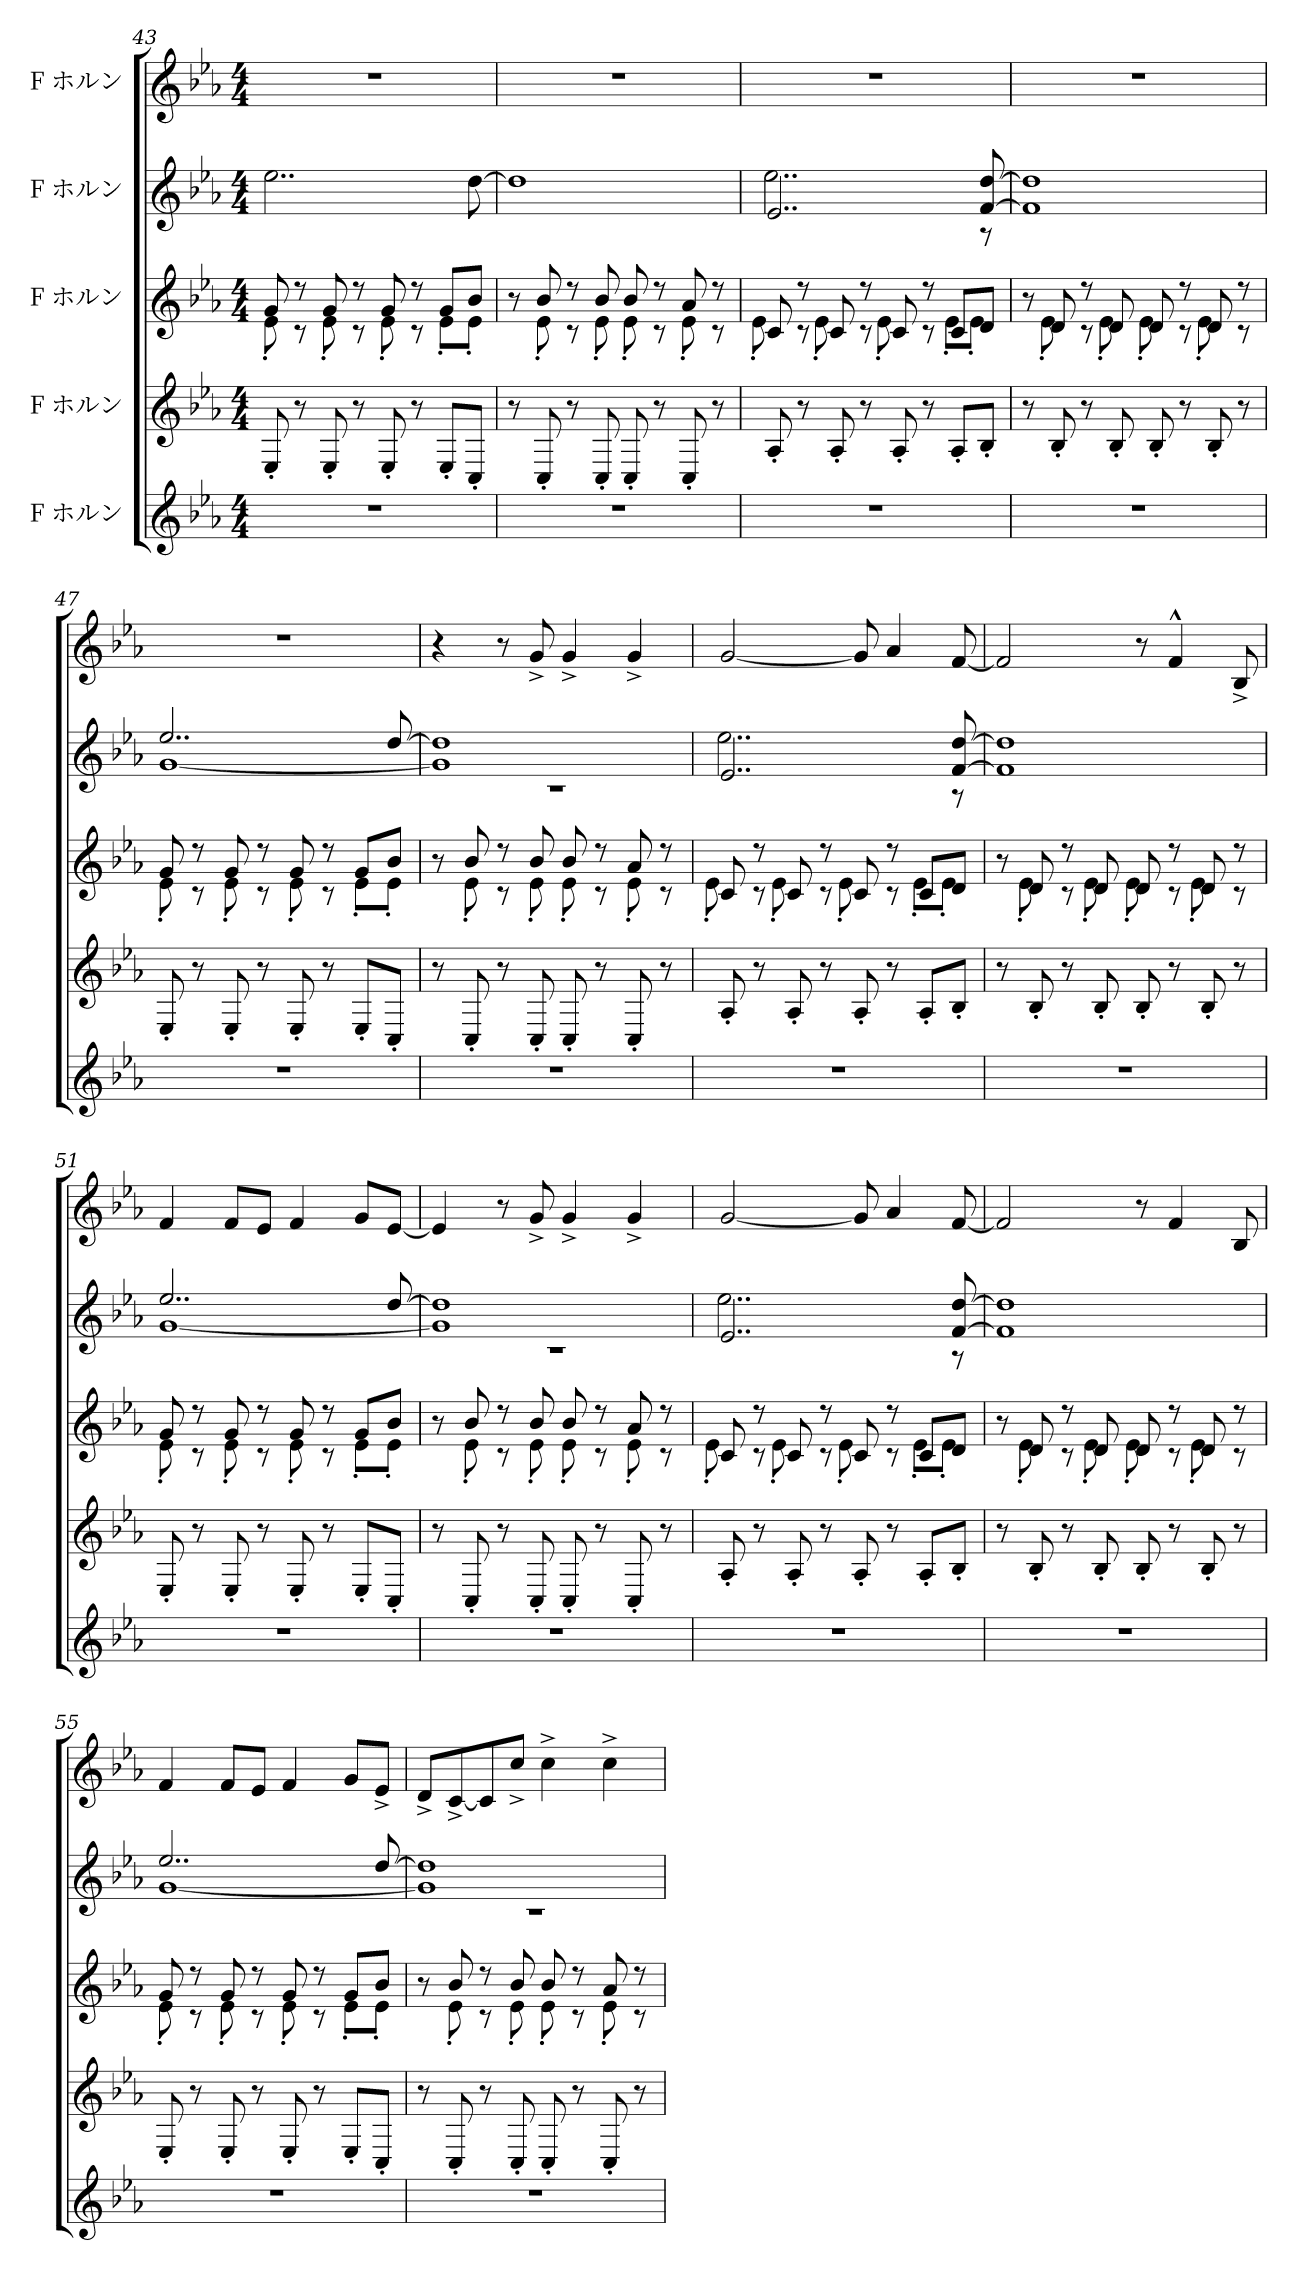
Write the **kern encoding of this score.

**kern	**kern	**kern	**kern	**kern
*part5	*part4	*part3	*part2	*part1
*staff5	*staff4	*staff3	*staff2	*staff1
*I"F ホルン	*I"F ホルン	*I"F ホルン	*I"F ホルン	*I"F ホルン
*clefG2	*clefG2	*clefG2	*clefG2	*clefG2
*ITrd4c7	*ITrd4c7	*ITrd4c7	*ITrd4c7	*ITrd4c7
*k[b-e-a-d-]	*k[b-e-a-d-]	*k[b-e-a-d-]	*k[b-e-a-d-]	*k[b-e-a-d-]
*M4/4	*M4/4	*M4/4	*M4/4	*M4/4
=43	=43	=43	=43	=43
*	*	*^	*	*
1r	8AA-'/	8c/	8A-'\	2..a-\	1r
.	8r	8r	8r	.	.
.	8AA-'/	8c/	8A-'\	.	.
.	8r	8r	8r	.	.
.	8AA-'/	8c/	8A-'\	.	.
.	8r	8r	8r	.	.
.	8AA-'/L	8c/L	8A-'\L	.	.
.	8FF'/J	8e-/J	8A-'\J	[8g\	.
=44	=44	=44	=44	=44	=44
1r	8r	8r	8ryy	1g]	1r
.	8FF'/	8e-/	8A-'\	.	.
.	8r	8r	8r	.	.
.	8FF'/	8e-/	8A-'\	.	.
.	8FF'/	8e-/	8A-'\	.	.
.	8r	8r	8r	.	.
.	8FF'/	8d-/	8A-'\	.	.
.	8r	8r	8r	.	.
!!LO:PB:g=z
=45	=45	=45	=45	=45	=45
*	*	*	*	*^	*
1r	8D-'/	8F/	8A-'\	2..A-/	2..a-\	1r
.	8r	8r	8r	.	.	.
.	8D-'/	8F/	8A-'\	.	.	.
.	8r	8r	8r	.	.	.
.	8D-'/	8F/	8A-'\	.	.	.
.	8r	8r	8r	.	.	.
.	8D-'/L	8F/L	8A-'\L	.	.	.
.	8E-'/J	8G/J	8A-'\J	[8B-/ [8g/	8r	.
*	*	*	*	*v	*v	*
=46	=46	=46	=46	=46	=46
1r	8r	8r	8ryy	1B-] 1g]	1r
.	8E-'/	8G/	8A-'\	.	.
.	8r	8r	8r	.	.
.	8E-'/	8G/	8A-'\	.	.
.	8E-'/	8G/	8A-'\	.	.
.	8r	8r	8r	.	.
.	8E-'/	8G/	8A-'\	.	.
.	8r	8r	8r	.	.
=47	=47	=47	=47	=47	=47
*	*	*	*	*^	*
1r	8AA-'/	8c/	8A-'\	2..a-/	[1c	1r
.	8r	8r	8r	.	.	.
.	8AA-'/	8c/	8A-'\	.	.	.
.	8r	8r	8r	.	.	.
.	8AA-'/	8c/	8A-'\	.	.	.
.	8r	8r	8r	.	.	.
.	8AA-'/L	8c/L	8A-'\L	.	.	.
.	8FF'/J	8e-/J	8A-'\J	[8g/	.	.
!!LO:LB:g=z
=48	=48	=48	=48	=48	=48	=48
1r	8r	8r	8ryy	1c] 1g]	1r	4r
.	8FF'/	8e-/	8A-'\	.	.	.
.	8r	8r	8r	.	.	8r
.	8FF'/	8e-/	8A-'\	.	.	8c^/
.	8FF'/	8e-/	8A-'\	.	.	4c^/
.	8r	8r	8r	.	.	.
.	8FF'/	8d-/	8A-'\	.	.	4c^/
.	8r	8r	8r	.	.	.
=49	=49	=49	=49	=49	=49	=49
1r	8D-'/	8F/	8A-'\	2..A-/	2..a-\	[2c/
.	8r	8r	8r	.	.	.
.	8D-'/	8F/	8A-'\	.	.	.
.	8r	8r	8r	.	.	.
.	8D-'/	8F/	8A-'\	.	.	8c/]
.	8r	8r	8r	.	.	4d-/
.	8D-'/L	8F/L	8A-'\L	.	.	.
.	8E-'/J	8G/J	8A-'\J	[8B-/ [8g/	8r	[8B-/
*	*	*	*	*v	*v	*
=50	=50	=50	=50	=50	=50
1r	8r	8r	8ryy	1B-] 1g]	2B-/]
.	8E-'/	8G/	8A-'\	.	.
.	8r	8r	8r	.	.
.	8E-'/	8G/	8A-'\	.	.
.	8E-'/	8G/	8A-'\	.	8r
.	8r	8r	8r	.	4B-^^/
.	8E-'/	8G/	8A-'\	.	.
.	8r	8r	8r	.	8E-^/
!!LO:PB:g=z
=51	=51	=51	=51	=51	=51
*	*	*	*	*^	*
1r	8AA-'/	8c/	8A-'\	2..a-/	[1c	4B-/
.	8r	8r	8r	.	.	.
.	8AA-'/	8c/	8A-'\	.	.	8B-/L
.	8r	8r	8r	.	.	8A-/J
.	8AA-'/	8c/	8A-'\	.	.	4B-/
.	8r	8r	8r	.	.	.
.	8AA-'/L	8c/L	8A-'\L	.	.	8c/L
.	8FF'/J	8e-/J	8A-'\J	[8g/	.	[8A-/J
=52	=52	=52	=52	=52	=52	=52
1r	8r	8r	8ryy	1c] 1g]	1r	4A-/]
.	8FF'/	8e-/	8A-'\	.	.	.
.	8r	8r	8r	.	.	8r
.	8FF'/	8e-/	8A-'\	.	.	8c^/
.	8FF'/	8e-/	8A-'\	.	.	4c^/
.	8r	8r	8r	.	.	.
.	8FF'/	8d-/	8A-'\	.	.	4c^/
.	8r	8r	8r	.	.	.
=53	=53	=53	=53	=53	=53	=53
1r	8D-'/	8F/	8A-'\	2..A-/	2..a-\	[2c/
.	8r	8r	8r	.	.	.
.	8D-'/	8F/	8A-'\	.	.	.
.	8r	8r	8r	.	.	.
.	8D-'/	8F/	8A-'\	.	.	8c/]
.	8r	8r	8r	.	.	4d-/
.	8D-'/L	8F/L	8A-'\L	.	.	.
.	8E-'/J	8G/J	8A-'\J	[8B-/ [8g/	8r	[8B-/
*	*	*	*	*v	*v	*
!!LO:LB:g=z
=54	=54	=54	=54	=54	=54
1r	8r	8r	8ryy	1B-] 1g]	2B-/]
.	8E-'/	8G/	8A-'\	.	.
.	8r	8r	8r	.	.
.	8E-'/	8G/	8A-'\	.	.
.	8E-'/	8G/	8A-'\	.	8r
.	8r	8r	8r	.	4B-/
.	8E-'/	8G/	8A-'\	.	.
.	8r	8r	8r	.	8E-/
=55	=55	=55	=55	=55	=55
*	*	*	*	*^	*
1r	8AA-'/	8c/	8A-'\	2..a-/	[1c	4B-/
.	8r	8r	8r	.	.	.
.	8AA-'/	8c/	8A-'\	.	.	8B-/L
.	8r	8r	8r	.	.	8A-/J
.	8AA-'/	8c/	8A-'\	.	.	4B-/
.	8r	8r	8r	.	.	.
.	8AA-'/L	8c/L	8A-'\L	.	.	8c/L
.	8FF'/J	8e-/J	8A-'\J	[8g/	.	8A-^/J
=56	=56	=56	=56	=56	=56	=56
1r	8r	8r	8ryy	1c] 1g]	1r	8G^/L
.	8FF'/	8e-/	8A-'\	.	.	[8F^/
.	8r	8r	8r	.	.	8F/]
.	8FF'/	8e-/	8A-'\	.	.	8f^/J
.	8FF'/	8e-/	8A-'\	.	.	4f^\
.	8r	8r	8r	.	.	.
.	8FF'/	8d-/	8A-'\	.	.	4f^\
.	8r	8r	8r	.	.	.
*	*	*v	*v	*	*	*
*	*	*	*v	*v	*
=	=	=	=	=
*-	*-	*-	*-	*-
